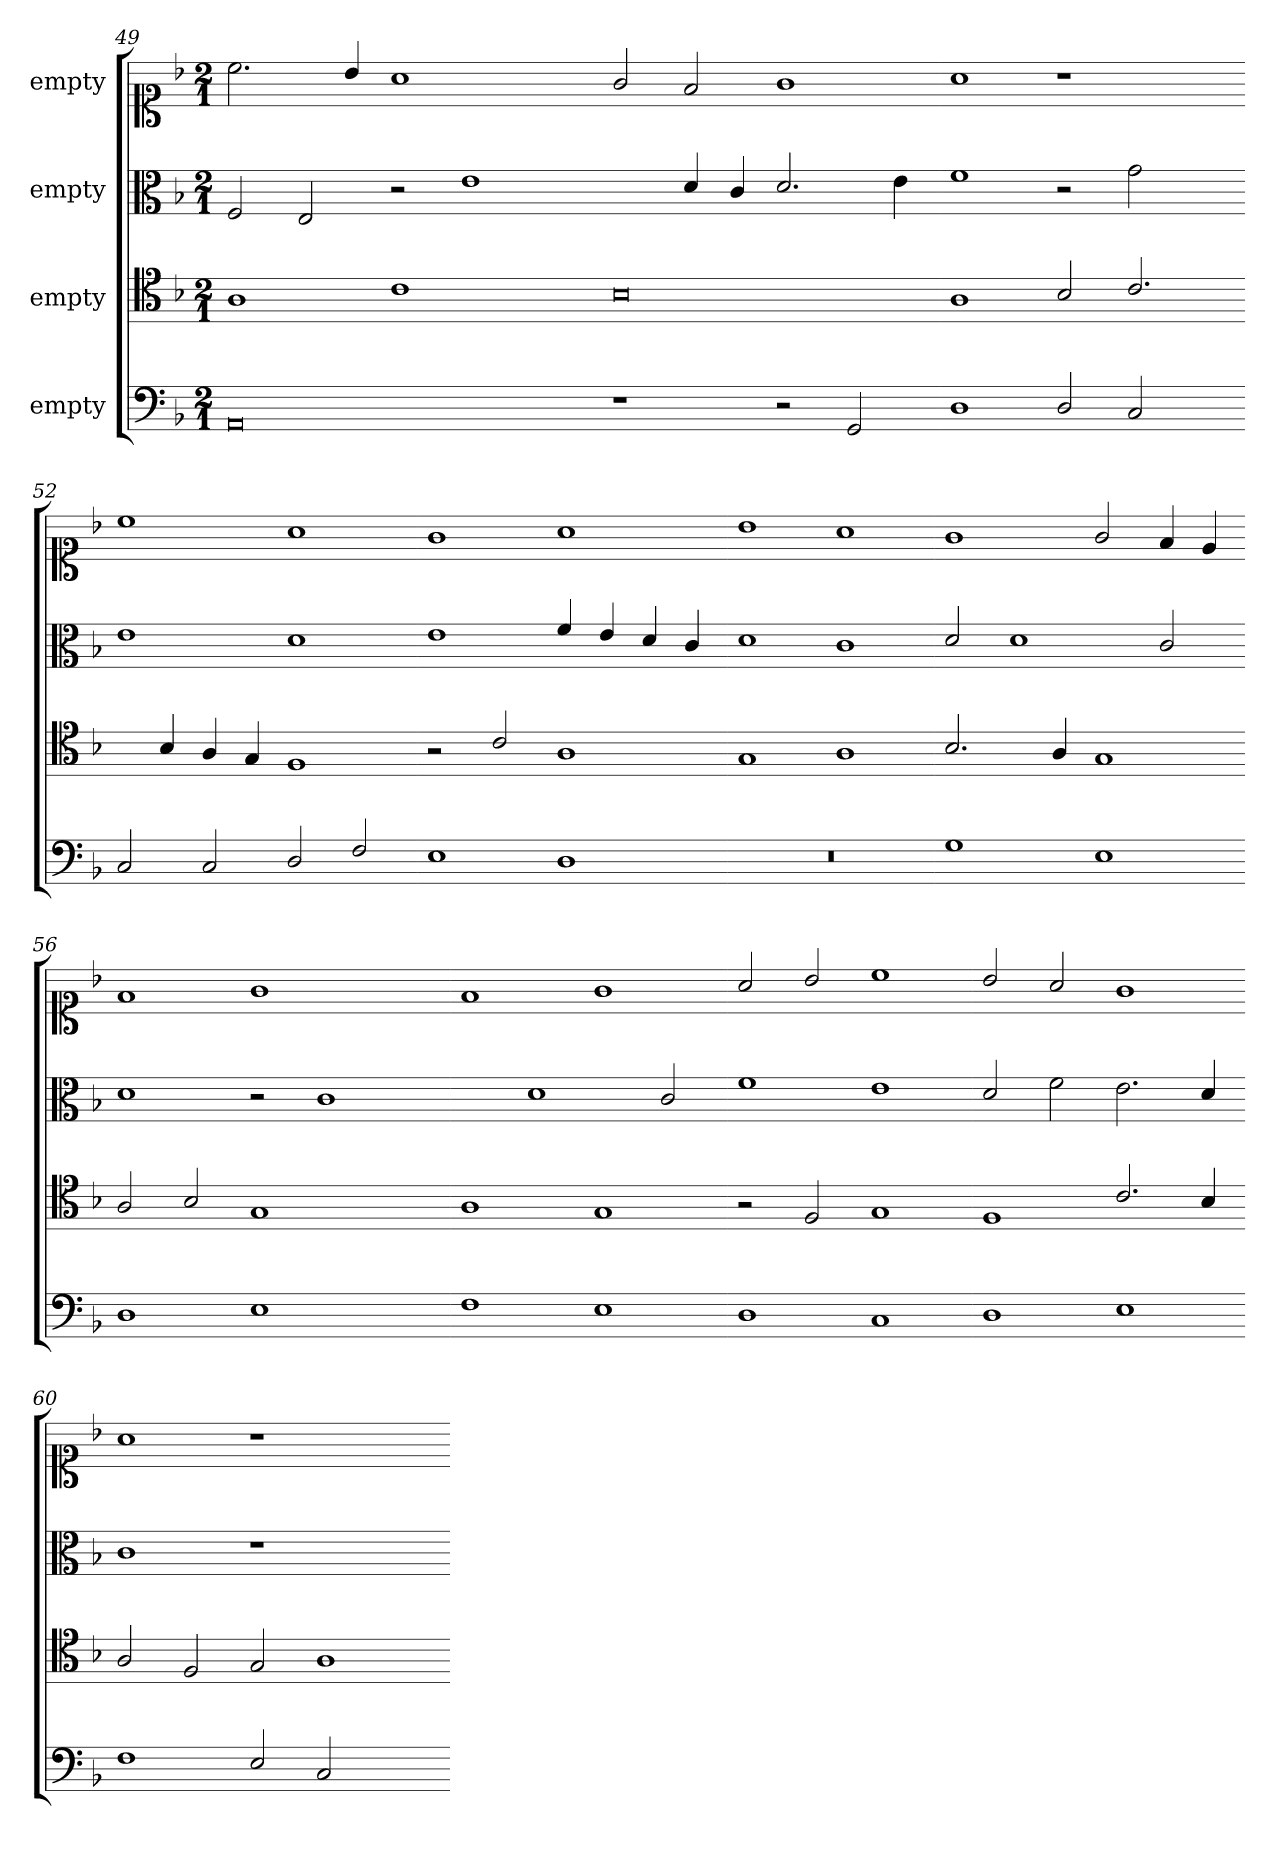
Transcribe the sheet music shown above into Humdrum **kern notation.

**kern	**kern	**kern	**kern
*part4	*part3	*part2	*part1
*staff4	*staff3	*staff2	*staff1
*I"empty	*I"empty	*I"empty	*I"empty
*clefF4	*clefC4	*clefC3	*clefC1
*k[b-]	*k[b-]	*k[b-]	*k[b-]
*F:ion	*F:ion	*F:ion	*F:ion
*M2/1	*M2/1	*M2/1	*M2/1
=49	=49	=49	=49
0AA	1A	2F/	2.cc\
.	.	2E/	.
.	.	.	4b-/
.	1c	2r	1a
.	.	1e\	.
2ryy	2ryy	.	2ryy
=50-	=50-	=50-	=50-
1r	0B-	2ryy	2g/
.	.	4d/	2f/
.	.	4c/	.
2r	.	2.d/	1g
2GG/	.	.	.
.	.	4e\	.
=51-	=51-	=51-	=51-
1D	1A	1f	1a
2D/	2B-/	2r	1r
2C/	2.c/	2g\	.
4ryy	.	4ryy	4ryy
=52-	=52-	=52-	=52-
2C/	4ryy	1e	1cc
.	4B-/	.	.
2C/	4A/	.	.
.	4G/	.	.
2D/	1F	1d	1a
2F/	.	.	.
=53-	=53-	=53-	=53-
1E	2r	1e	1g
.	2c/	.	.
1D	1A	4f/	1a
.	.	4e/	.
.	.	4d/	.
.	.	4c/	.
=54-	=54-	=54-	=54-
0r	1G	1d	1b-
.	1A	1c	1a
=55-	=55-	=55-	=55-
1G	2.B-/	2d/	1g
.	.	1d	.
.	4A/	.	.
1E	1G	.	2g/
.	.	2c/	4f/
.	.	.	4e/
=56-	=56-	=56-	=56-
1D	2A/	1d	1f
.	2B-/	.	.
1E	1G	2r	1g
.	.	1c\	.
2ryy	2ryy	.	2ryy
=57-	=57-	=57-	=57-
1F	1A	2ryy	1f
.	.	1d	.
1E	1G	.	1g
.	.	2c/	.
=58-	=58-	=58-	=58-
1D	2r	1f	2a/
.	2F/	.	2b-/
1C	1G	1e	1cc
=59-	=59-	=59-	=59-
1D	1F	2d/	2b-/
.	.	2f\	2a/
1E	2.c/	2.e\	1g
.	4B-/	4d/	.
=60-	=60-	=60-	=60-
1F	2A/	1c	1a
.	2F/	.	.
2E/	2G/	1r	1r
2C/	1A/	.	.
2ryy	.	2ryy	2ryy
=-	=-	=-	=-
*-	*-	*-	*-
